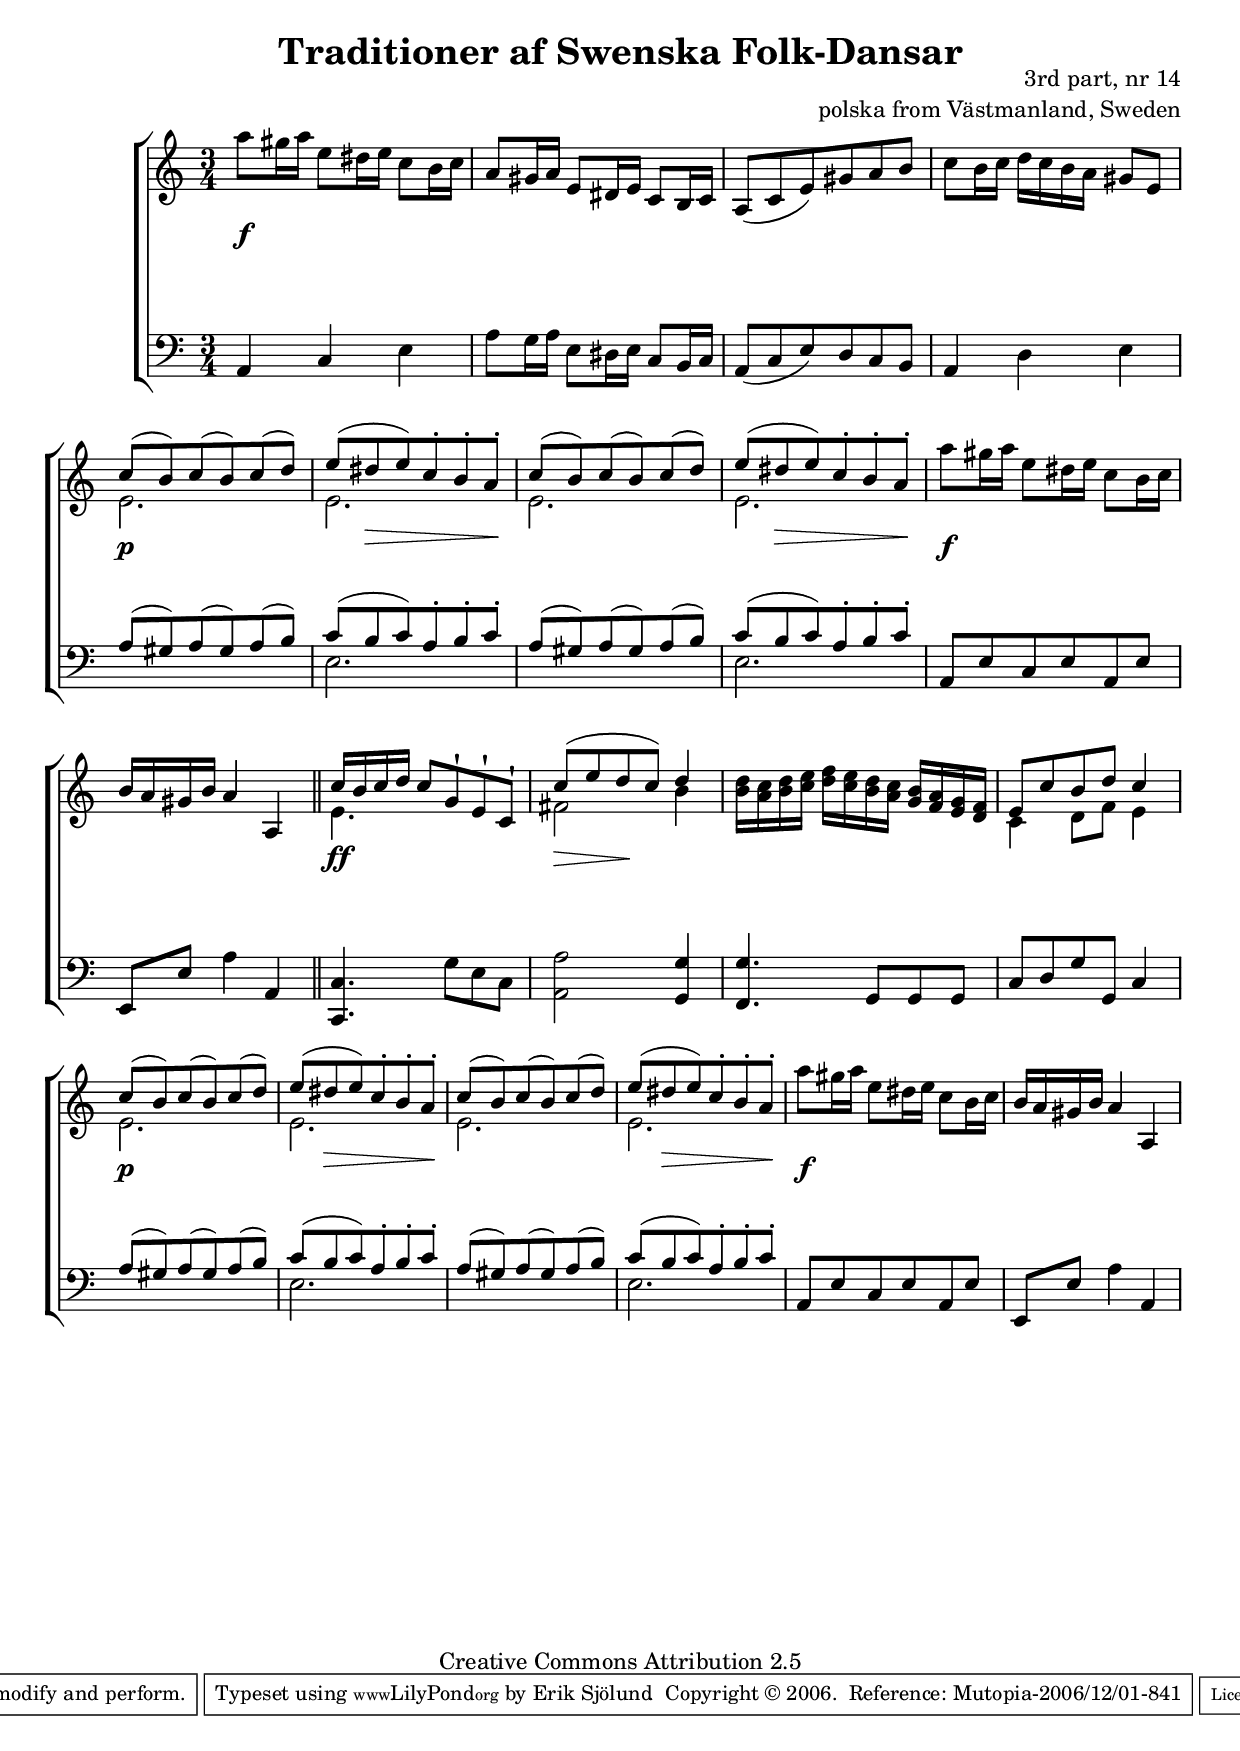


\header {
    title = "Traditioner af Swenska Folk-Dansar"
    opus = \markup {
         \column  {
          \right-align  "3rd part, nr 14"
   \right-align "polska from Västmanland, Sweden" 
}
 } 
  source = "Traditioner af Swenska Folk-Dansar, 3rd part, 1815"



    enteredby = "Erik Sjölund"
				% mutopia headers.

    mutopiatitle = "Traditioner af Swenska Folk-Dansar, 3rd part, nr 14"

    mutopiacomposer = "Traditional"
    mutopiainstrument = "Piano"
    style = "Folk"
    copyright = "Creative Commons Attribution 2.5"
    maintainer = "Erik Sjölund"
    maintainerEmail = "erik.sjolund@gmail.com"




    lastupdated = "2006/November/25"
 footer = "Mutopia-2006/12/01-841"
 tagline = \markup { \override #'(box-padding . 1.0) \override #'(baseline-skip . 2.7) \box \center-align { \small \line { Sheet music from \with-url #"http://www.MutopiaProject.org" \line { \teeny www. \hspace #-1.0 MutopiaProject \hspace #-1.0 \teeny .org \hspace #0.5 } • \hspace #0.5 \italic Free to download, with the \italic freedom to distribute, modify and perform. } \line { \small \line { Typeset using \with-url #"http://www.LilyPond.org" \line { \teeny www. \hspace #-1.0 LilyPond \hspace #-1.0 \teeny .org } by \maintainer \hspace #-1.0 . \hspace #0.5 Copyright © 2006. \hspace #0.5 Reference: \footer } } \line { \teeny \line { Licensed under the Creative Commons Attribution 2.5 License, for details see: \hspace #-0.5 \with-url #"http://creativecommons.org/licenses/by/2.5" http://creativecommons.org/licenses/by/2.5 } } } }
  }




     \version "2.8.5"








global={
	\time 3/4
	\key a \minor
}


    
upper =  {
  \global

	a''8 gis''16 a'' e''8 dis''16 e'' c''8 b'16 c'' |
	a'8 gis'16 a' e'8 dis'16 e' c'8 b16 c' |
	a8( c' e') gis' a' b' |
	c'' b'16 c'' d'' c'' b' a' gis'8 e' |
%5
	<< { c''8( b') c''( b') c''( d'') |
	e''( dis'' e'') c''-. b'-. a'-.  } \\
{ e'2. e'2. } >>
	<< { c''8( b') c''( b') c''( d'') |
	e''( dis'' e'') c''-. b'-. a'-.  } \\
{ e'2. e'2. } >>
	a''8 gis''16 a'' e''8 dis''16 e'' c''8 b'16 c'' |
	b'16 a' gis' b' a'4 a 

\bar "||" 


<< { 	c''16 b' c'' d'' c''8 g'\staccatissimo e'\staccatissimo c'\staccatissimo |
	c''( e'' d'' c'') d''4 } \\
{ e'4.  s4. fis'2 b'4 } >>
%10
	<b' d''>16 <a' c''> <b' d''> <c'' e''> <d'' f''> <c'' e''> <b' d''> <a' c''> <g' b'> <f' a'> <e' g'> <d' f'> |
	<< { e'8 c'' b' d'' c''4 } \\ { c'4 d'8 f'8 e'4 } >>
	<< { c''8( b') c''( b') c''( d'') |
	e''( dis'' e'') c''-. b'-. a'-.  } \\
{ e'2. e'2. } >>
	<< { c''8( b') c''( b') c''( d'') |
	e''( dis'' e'') c''-. b'-. a'-.  } \\
{ e'2. e'2. } >>
	a''8 gis''16 a'' e''8 dis''16 e'' c''8 b'16 c'' |
	b'16 a' gis' b' a'4 a 



}


     
lower =  {
  \global \clef bass


	a,4 c e |
	a8 g16 a e8 dis16 e c8 b,16 c |
	a,8( c e) d c b, |
	a,4 d e |
%5
	<< { a8( gis) a( gis) a( b) |
	c'( b c') a-. b-. c'-. } \\ { s2. e2. } >>
	<< { a8( gis) a( gis) a( b) |
	c'( b c') a-. b-. c'-. } \\ { s2. e2. } >>


	a,8 e c e a, e |

	e, e a4 a, |


\bar "||"
  


	<c, c>4. g8 e c |
	<a, a>2 <g, g>4 |
	<f, g>4. g,8 g, g, |
	c d g g, c4
	<< { a8( gis) a( gis) a( b) |
	c'( b c') a-. b-. c'-. } \\ { s2. e2. } >>
	<< { a8( gis) a( gis) a( b) |
	c'( b c') a-. b-. c'-. } \\ { s2. e2. } >>
	a,8 e c e a, e |

	e, e a4 a, 



}

dynamics = {
s4 \f s4 s4
s2.*3
s4 \p s4 s4
\once \override DynamicText #'transparent = ##t  s8 \p  \once \override Hairpin #'extra-offset = #'(0 . 3.5) s8 \> s8 s8 s8 s8 \!
s2.
\once \override DynamicText #'transparent = ##t  s8 \p  \once \override Hairpin #'extra-offset = #'(0 . 3.5) s8 \> s8 s8 s8 s8 \!
s4 \f s4 s4
s2.

s4 \ff s4 s4

s8 \> s8 s8 \! s8 s8 s8
s2.*2
s4 \p s4 s4
\once \override DynamicText #'transparent = ##t  s8 \p  \once \override Hairpin #'extra-offset = #'(0 . 3.5) s8 \> s8 s8 s8 s8 \!
s2.
\once \override DynamicText #'transparent = ##t  s8 \p  \once \override Hairpin #'extra-offset = #'(0 . 3.5) s8 \> s8 s8 s8 s8 \!
s4 \f s4 s4
s2.


}



\score {
  \new PianoStaff \with{systemStartDelimiter = #'SystemStartBracket } <<
    \new Staff = "upper" \upper
    \new Dynamics = "dynamics" \dynamics
    \new Staff = "lower" <<
      \clef bass
      \lower
    >>
  >>

  \layout {
    \context {
      \type "Engraver_group"
      \name Dynamics
      \alias Voice % So that \cresc works, for example.
      \consists "Output_property_engraver"
%      \override VerticalAxisGroup #'minimum-Y-extent = #'(-1 . 1)
      \consists "Piano_pedal_engraver"
      \consists "Script_engraver"
      \consists "Dynamic_engraver"
      \consists "Text_engraver"
      \override TextScript #'font-size = #2
      \override TextScript #'font-shape = #'italic

      \override DynamicText #'extra-offset = #'(0 . 2.5)
      \override Hairpin #'extra-offset = #'(0 . 2.5)


      \consists "Skip_event_swallow_translator"
      \consists "Axis_group_engraver"
    }
    \context {\Score \remove "Bar_number_engraver"}
    \context {
      \PianoStaff
      \accepts Dynamics
   \override VerticalAlignment #'forced-distance = #7
  \override SpanBar #'transparent = ##t

    }
  }
}

          


mididynamics = { \dynamics } 
midiupper = { \upper }
midilower = { \lower }

          




\score {
  \unfoldRepeats
  \new PianoStaff <<
    \new Staff = "upper" <<  \midiupper  \mididynamics >>
    \new Staff = "lower" <<  \midilower  \mididynamics >>
  >>
  \midi {
    \context {
      \type "Performer_group"
      \name Dynamics
      \consists "Piano_pedal_performer"
    }
    \context {
      \PianoStaff
      \accepts Dynamics
    }
 \tempo 4=100    
  }
}






  


